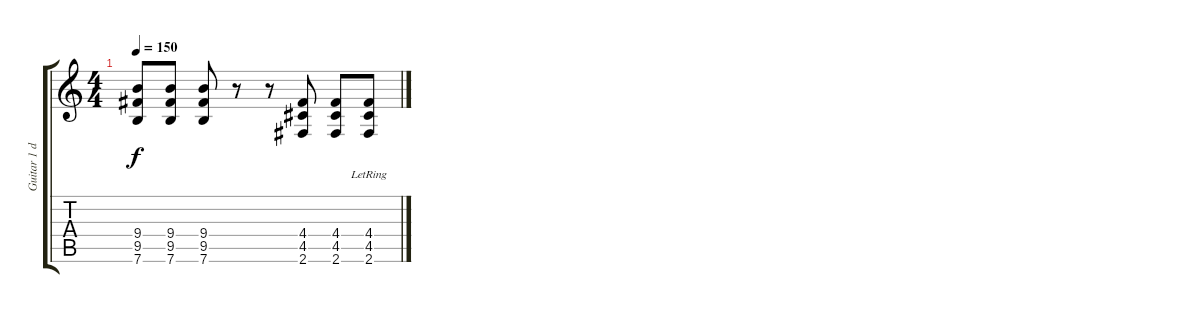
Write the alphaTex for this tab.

\track ("Guitar 1 distort" "Guitar 1 d") {solo instrument distortionguitar}
\staff {score tabs}
\tuning (E4 B3 G3 D3 A2 E2) {hide}
\ts (4 4)
\tempo 150
\clef g2
\ks c
(9.4 9.5 7.6).8{dy f} (9.4 9.5 7.6).8 (9.4 9.5 7.6).8 r.8 r.8 (4.4 4.5 2.6).8 (4.4 4.5 2.6).8 (4.4 4.5{lr} 2.6).8
